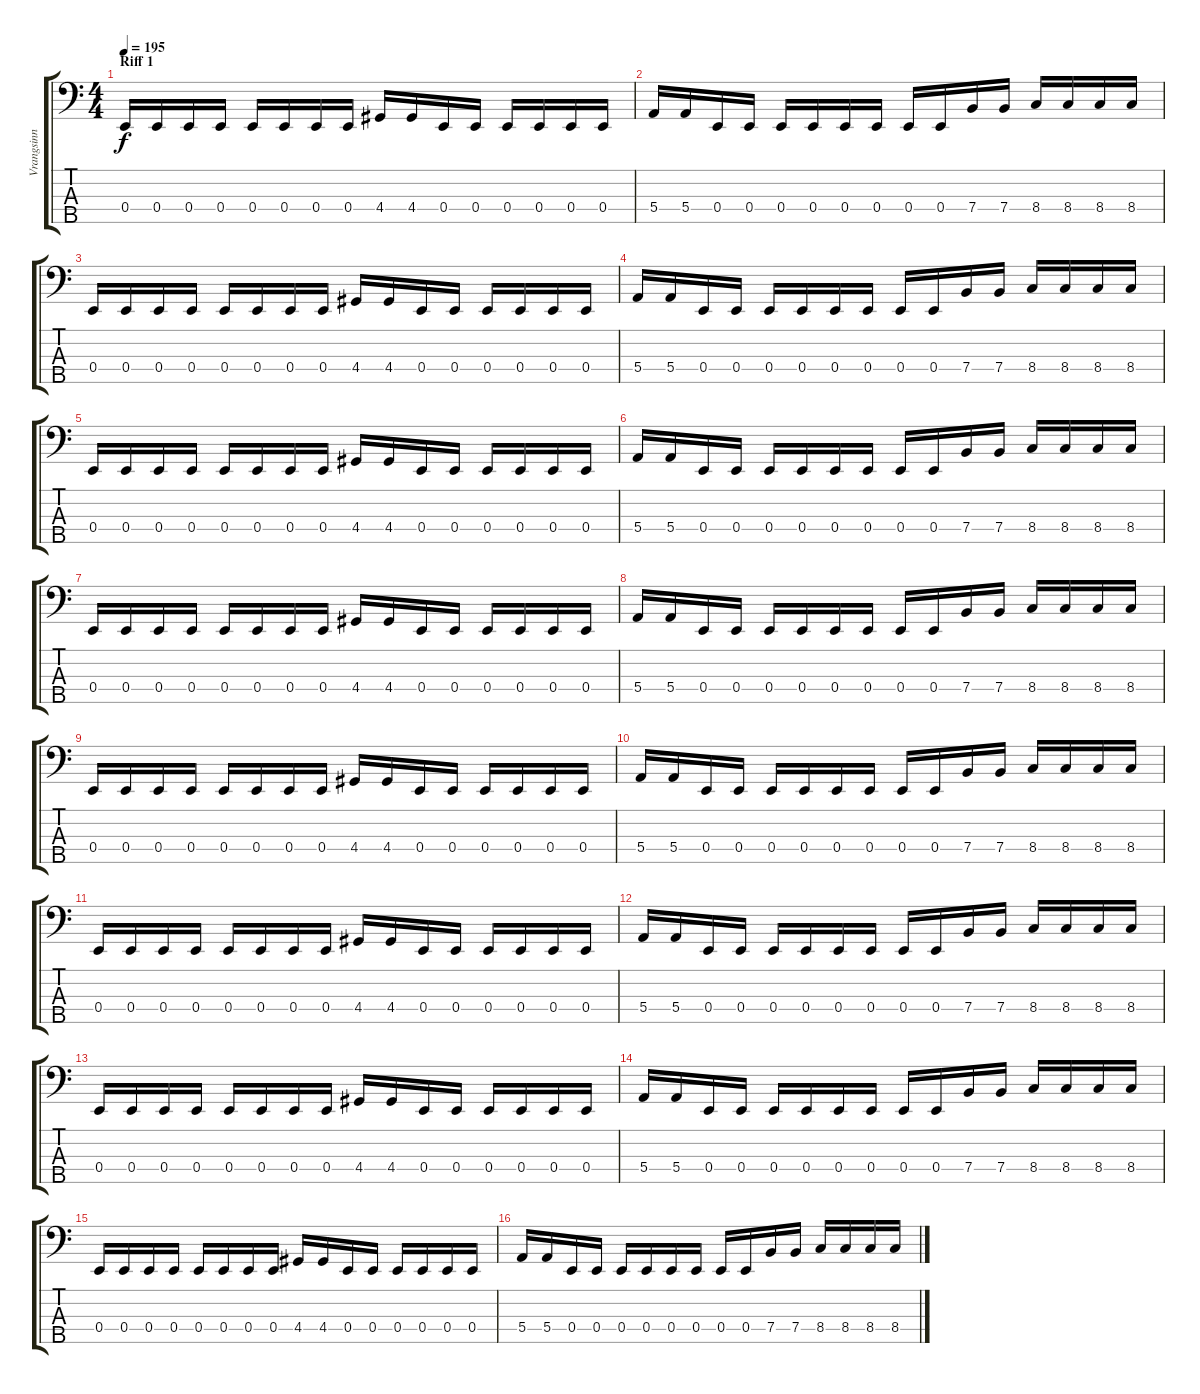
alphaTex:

\track ("Vrangsinn" "Vrangsinn") {instrument electricbassfinger}
\staff {score tabs}
\tuning (G2 D2 A1 E1 B0) {hide}
\ts (4 4)
\section ("" "Riff 1")
\tempo 195
\clef f4
\ks c
0.4.16{dy f} 0.4.16 0.4.16 0.4.16 0.4.16 0.4.16 0.4.16 0.4.16 4.4.16 4.4.16 0.4.16 0.4.16 0.4.16 0.4.16 0.4.16 0.4.16 |
5.4.16 5.4.16 0.4.16 0.4.16 0.4.16 0.4.16 0.4.16 0.4.16 0.4.16 0.4.16 7.4.16 7.4.16 8.4.16 8.4.16 8.4.16 8.4.16 |
0.4.16 0.4.16 0.4.16 0.4.16 0.4.16 0.4.16 0.4.16 0.4.16 4.4.16 4.4.16 0.4.16 0.4.16 0.4.16 0.4.16 0.4.16 0.4.16 |
5.4.16 5.4.16 0.4.16 0.4.16 0.4.16 0.4.16 0.4.16 0.4.16 0.4.16 0.4.16 7.4.16 7.4.16 8.4.16 8.4.16 8.4.16 8.4.16 |
0.4.16 0.4.16 0.4.16 0.4.16 0.4.16 0.4.16 0.4.16 0.4.16 4.4.16 4.4.16 0.4.16 0.4.16 0.4.16 0.4.16 0.4.16 0.4.16 |
5.4.16 5.4.16 0.4.16 0.4.16 0.4.16 0.4.16 0.4.16 0.4.16 0.4.16 0.4.16 7.4.16 7.4.16 8.4.16 8.4.16 8.4.16 8.4.16 |
0.4.16 0.4.16 0.4.16 0.4.16 0.4.16 0.4.16 0.4.16 0.4.16 4.4.16 4.4.16 0.4.16 0.4.16 0.4.16 0.4.16 0.4.16 0.4.16 |
5.4.16 5.4.16 0.4.16 0.4.16 0.4.16 0.4.16 0.4.16 0.4.16 0.4.16 0.4.16 7.4.16 7.4.16 8.4.16 8.4.16 8.4.16 8.4.16 |
0.4.16 0.4.16 0.4.16 0.4.16 0.4.16 0.4.16 0.4.16 0.4.16 4.4.16 4.4.16 0.4.16 0.4.16 0.4.16 0.4.16 0.4.16 0.4.16 |
5.4.16 5.4.16 0.4.16 0.4.16 0.4.16 0.4.16 0.4.16 0.4.16 0.4.16 0.4.16 7.4.16 7.4.16 8.4.16 8.4.16 8.4.16 8.4.16 |
0.4.16 0.4.16 0.4.16 0.4.16 0.4.16 0.4.16 0.4.16 0.4.16 4.4.16 4.4.16 0.4.16 0.4.16 0.4.16 0.4.16 0.4.16 0.4.16 |
5.4.16 5.4.16 0.4.16 0.4.16 0.4.16 0.4.16 0.4.16 0.4.16 0.4.16 0.4.16 7.4.16 7.4.16 8.4.16 8.4.16 8.4.16 8.4.16 |
0.4.16 0.4.16 0.4.16 0.4.16 0.4.16 0.4.16 0.4.16 0.4.16 4.4.16 4.4.16 0.4.16 0.4.16 0.4.16 0.4.16 0.4.16 0.4.16 |
5.4.16 5.4.16 0.4.16 0.4.16 0.4.16 0.4.16 0.4.16 0.4.16 0.4.16 0.4.16 7.4.16 7.4.16 8.4.16 8.4.16 8.4.16 8.4.16 |
0.4.16 0.4.16 0.4.16 0.4.16 0.4.16 0.4.16 0.4.16 0.4.16 4.4.16 4.4.16 0.4.16 0.4.16 0.4.16 0.4.16 0.4.16 0.4.16 |
5.4.16 5.4.16 0.4.16 0.4.16 0.4.16 0.4.16 0.4.16 0.4.16 0.4.16 0.4.16 7.4.16 7.4.16 8.4.16 8.4.16 8.4.16 8.4.16
